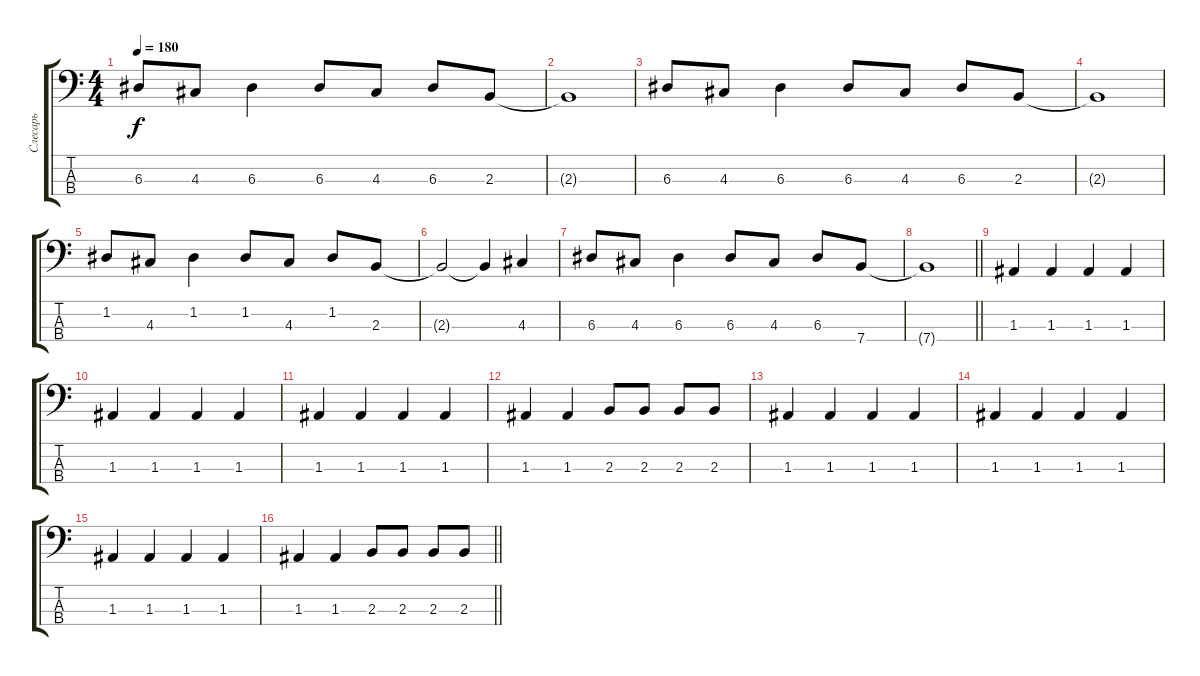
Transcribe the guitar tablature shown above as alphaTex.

\track ("Слесарь" "Слесарь") {instrument electricbassfinger}
\staff {score tabs}
\tuning (G2 D2 A1 E1) {hide}
\ts (4 4)
\tempo 180
\clef f4
\ks c
6.3.8{dy f instrument electricbassfinger} 4.3.8 6.3.4 6.3.8 4.3.8 6.3.8 2.3.8 |
2.3{t}.1 |
6.3.8 4.3.8 6.3.4 6.3.8 4.3.8 6.3.8 2.3.8 |
2.3{t}.1 |
1.2.8 4.3.8 1.2.4 1.2.8 4.3.8 1.2.8 2.3.8 |
2.3{t}.2 2.3{t}.4 4.3.4 |
6.3.8 4.3.8 6.3.4 6.3.8 4.3.8 6.3.8 7.4.8 |
\barLineRight lightlight
7.4{t}.1 |
\section ("" "")
1.3.4 1.3.4 1.3.4 1.3.4 |
1.3.4 1.3.4 1.3.4 1.3.4 |
1.3.4 1.3.4 1.3.4 1.3.4 |
1.3.4 1.3.4 2.3.8 2.3.8 2.3.8 2.3.8 |
1.3.4 1.3.4 1.3.4 1.3.4 |
1.3.4 1.3.4 1.3.4 1.3.4 |
1.3.4 1.3.4 1.3.4 1.3.4 |
\barLineRight lightlight
1.3.4 1.3.4 2.3.8 2.3.8 2.3.8 2.3.8
